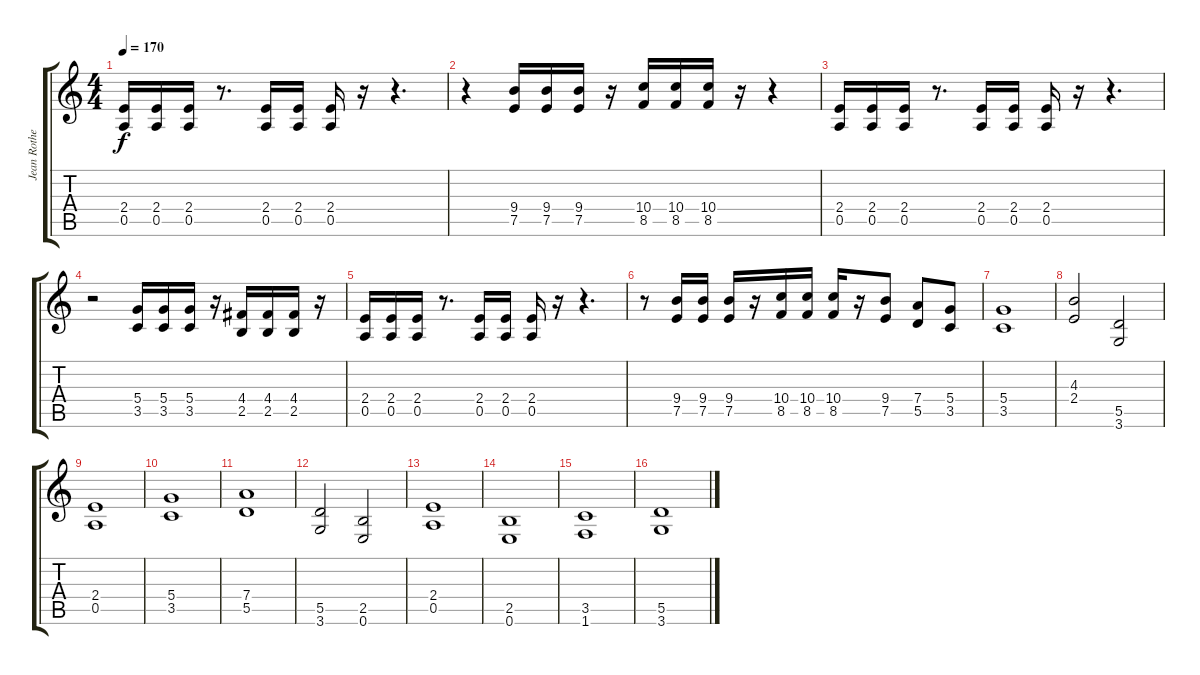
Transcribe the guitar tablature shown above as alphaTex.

\track ("Jean Rothen" "Jean Rothe") {instrument overdrivenguitar}
\staff {score tabs}
\tuning (E4 B3 G3 D3 A2 E2) {hide}
\ts (4 4)
\tempo 170
\clef g2
\ks c
(2.4 0.5).16{dy f} (2.4 0.5).16 (2.4 0.5).16 r.8{d} (2.4 0.5).16 (2.4 0.5).16 (2.4 0.5).16 r.16 r.4{d} |
r.4 (9.4 7.5).16 (9.4 7.5).16 (9.4 7.5).16 r.16 (10.4 8.5).16 (10.4 8.5).16 (10.4 8.5).16 r.16 r.4 |
(2.4 0.5).16 (2.4 0.5).16 (2.4 0.5).16 r.8{d} (2.4 0.5).16 (2.4 0.5).16 (2.4 0.5).16 r.16 r.4{d} |
r.2 (5.4 3.5).16 (5.4 3.5).16 (5.4 3.5).16 r.16 (4.4 2.5).16 (4.4 2.5).16 (4.4 2.5).16 r.16 |
(2.4 0.5).16 (2.4 0.5).16 (2.4 0.5).16 r.8{d} (2.4 0.5).16 (2.4 0.5).16 (2.4 0.5).16 r.16 r.4{d} |
r.8 (9.4 7.5).16 (9.4 7.5).16 (9.4 7.5).16 r.16 (10.4 8.5).16 (10.4 8.5).16 (10.4 8.5).16 r.16 (9.4 7.5).8 (7.4 5.5).8 (5.4 3.5).8 |
(5.4 3.5).1 |
(4.3 2.4).2 (5.5 3.6).2 |
(2.4 0.5).1 |
(5.4 3.5).1 |
(7.4 5.5).1 |
(5.5 3.6).2 (2.5 0.6).2 |
(2.4 0.5).1 |
(2.5 0.6).1 |
(3.5 1.6).1 |
(5.5 3.6).1
